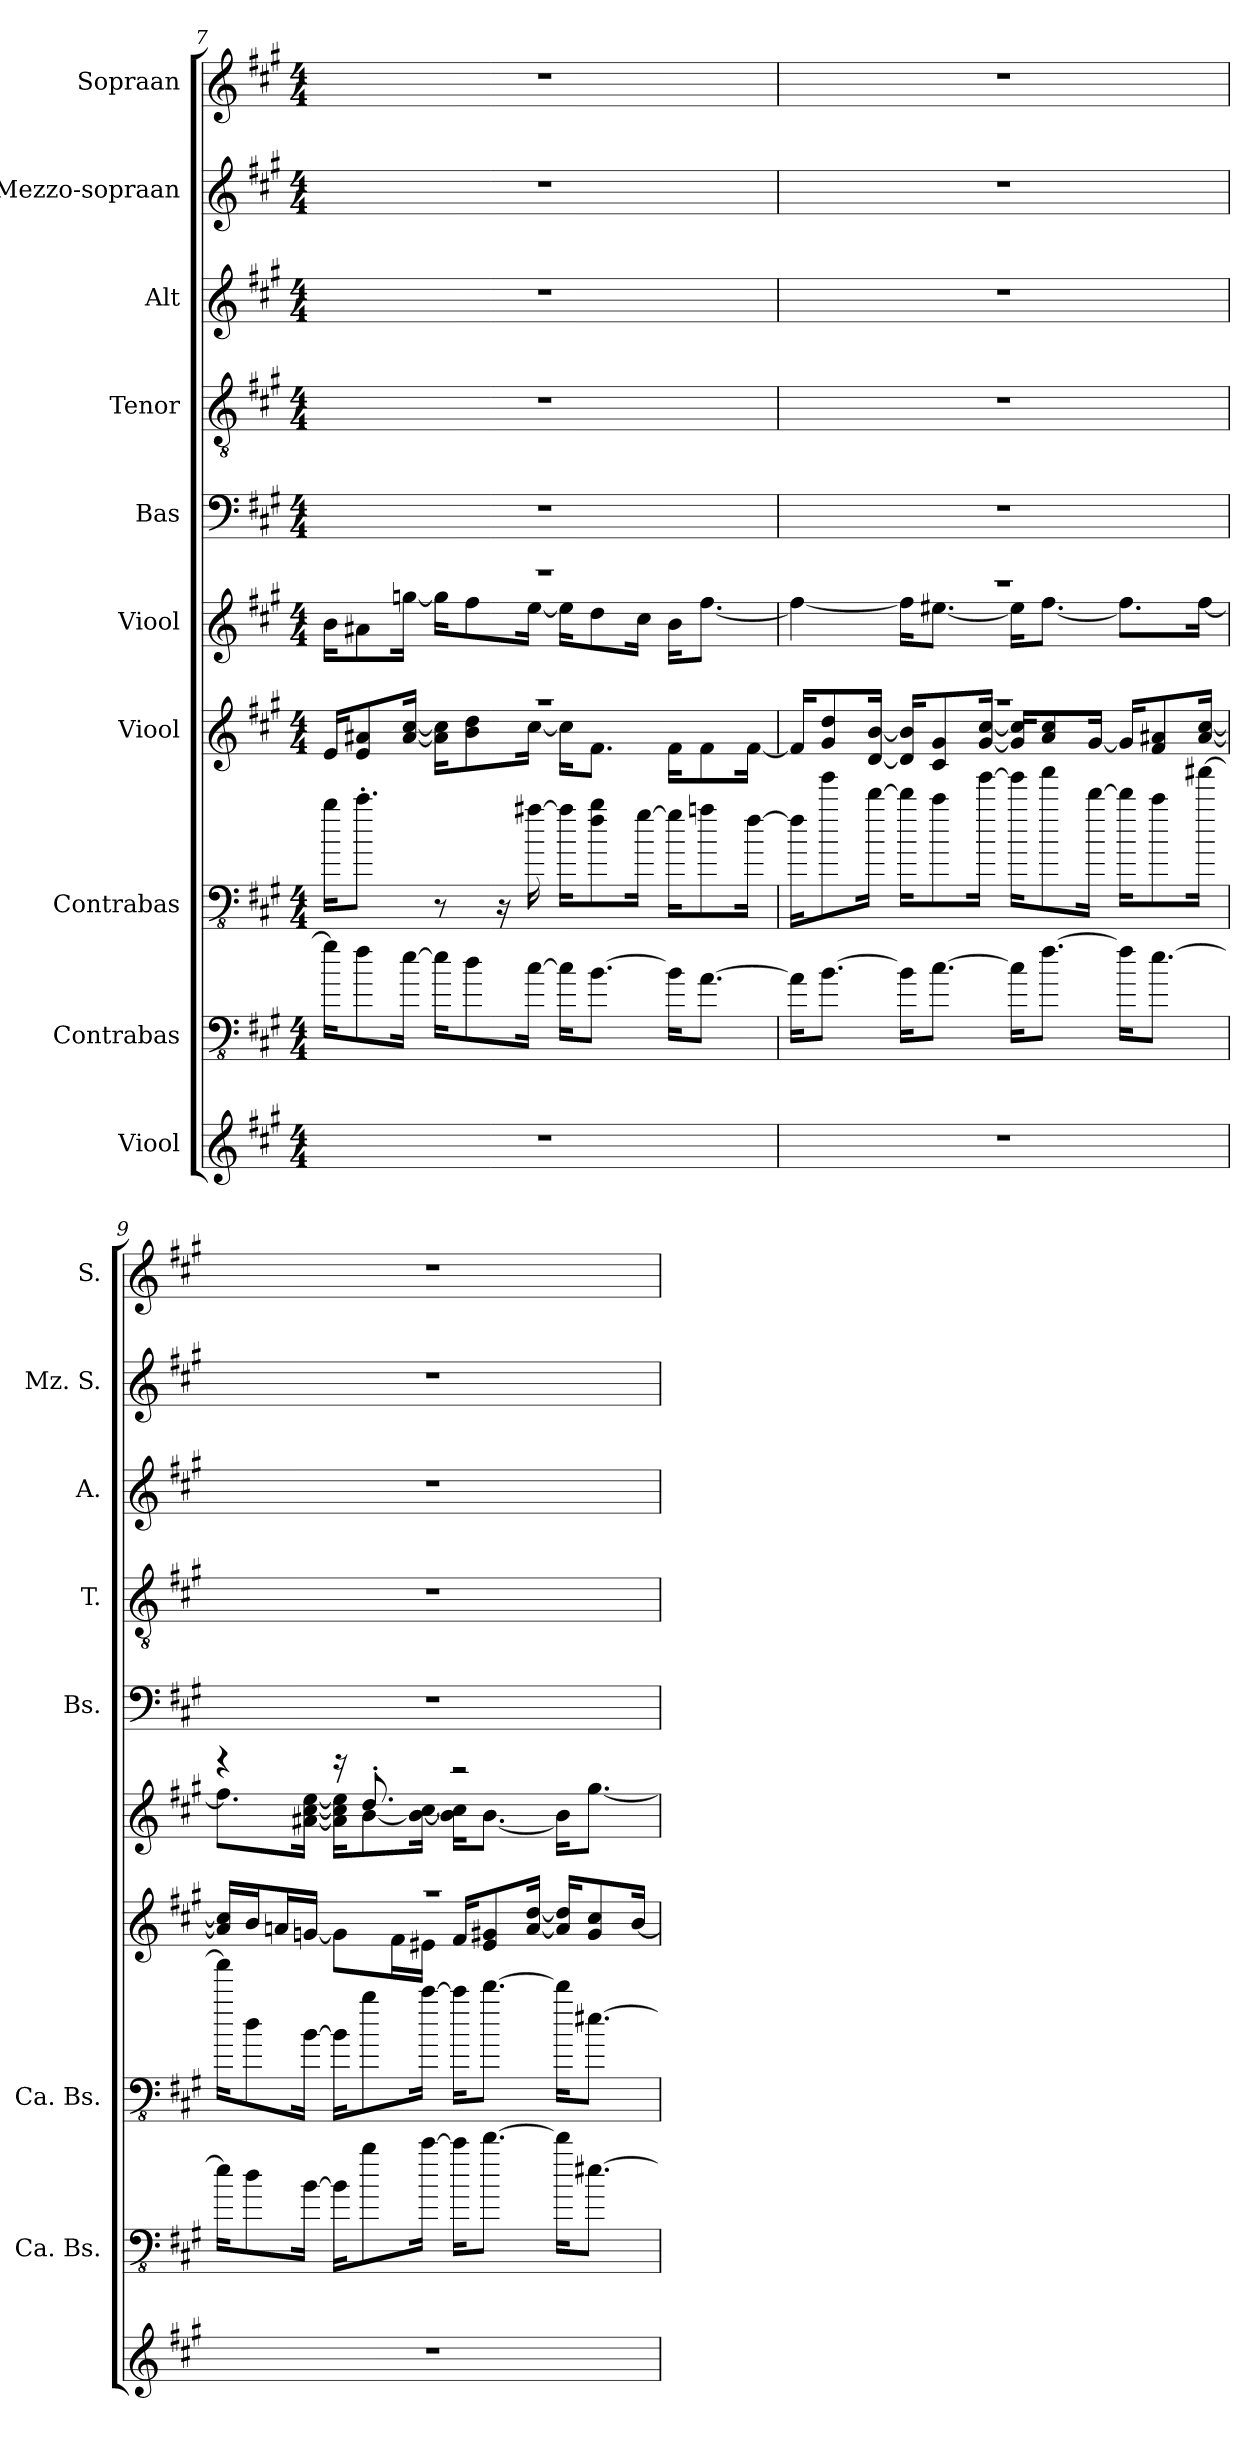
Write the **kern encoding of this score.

**kern	**kern	**kern	**kern	**kern	**kern	**kern	**kern	**kern	**kern
*part10	*part9	*part8	*part7	*part6	*part5	*part4	*part3	*part2	*part1
*staff10	*staff9	*staff8	*staff7	*staff6	*staff5	*staff4	*staff3	*staff2	*staff1
*I"Viool	*I"Contrabas	*I"Contrabas	*I"Viool	*I"Viool	*I"Bas	*I"Tenor	*I"Alt	*I"Mezzo-sopraan	*I"Sopraan
*	*I'Ca. Bs.	*I'Ca. Bs.	*	*	*I'Bs.	*I'T.	*I'A.	*I'Mz. S.	*I'S.
*clefG2	*clefFv4	*clefFv4	*clefG2	*clefG2	*clefF4	*clefGv2	*clefG2	*clefG2	*clefG2
*	*ITrd7c12	*ITrd7c12	*	*	*	*	*	*	*
*k[f#c#g#]	*k[f#c#g#]	*k[f#c#g#]	*k[f#c#g#]	*k[f#c#g#]	*k[f#c#g#]	*k[f#c#g#]	*k[f#c#g#]	*k[f#c#g#]	*k[f#c#g#]
*M4/4	*M4/4	*M4/4	*M4/4	*M4/4	*M4/4	*M4/4	*M4/4	*M4/4	*M4/4
=7	=7	=7	=7	=7	=7	=7	=7	=7	=7
*	*	*	*^	*^	*	*	*	*	*
1r	16G\KL]	16B\KL	1r	16e/KL	1r	16b\KL	1r	1r	1r	1r	1r
.	8F#\	8.c#'\J	.	8e/ 8a#X/	.	8a#X\	.	.	.	.	.
.	[16E\Jk	.	.	[16a#/ [16cc#/Jk	.	[16ggn\Jk	.	.	.	.	.
.	16E\KL]	8r	.	16a#]\ 16cc#]\KL	.	16gg\KL]	.	.	.	.	.
.	8D\	.	.	8b\ 8dd\	.	8ff#\	.	.	.	.	.
.	.	16r	.	.	.	.	.	.	.	.	.
.	[16C#\Jk	[16A#X\	.	[16cc#\Jk	.	[16ee\Jk	.	.	.	.	.
.	16C#\KL]	16A#\KL]	.	16cc#\KL]	.	16ee\KL]	.	.	.	.	.
.	[8.BB\J	8F#\ 8B\	.	8.f#\J	.	8dd\	.	.	.	.	.
.	.	[16G#\Jk	.	.	.	16cc#\Jk	.	.	.	.	.
.	16BB\KL]	16G#\KL]	.	16f#\KL	.	16b\KL	.	.	.	.	.
.	[8.AA\J	8An\	.	8f#\	.	[8.ff#\J	.	.	.	.	.
.	.	[16F#\Jk	.	[16f#\Jk	.	.	.	.	.	.	.
=8	=8	=8	=8	=8	=8	=8	=8	=8	=8	=8	=8
1r	16AA\KL]	16F#\KL]	1r	16f#/KL]	1r	4ff#\_	1r	1r	1r	1r	1r
.	[8.BB\J	8g#\	.	8g#/ 8dd/	.	.	.	.	.	.	.
.	.	[16d\Jk	.	[16d/ [16b/Jk	.	.	.	.	.	.	.
.	16BB\KL]	16d\KL]	.	16d]/ 16b]/KL	.	16ff#\KL]	.	.	.	.	.
.	[8.C#\J	8c#\	.	8c#/ 8g#/	.	[8.ee#X\J	.	.	.	.	.
.	.	[16g#\Jk	.	[16g#/ [16cc#/Jk	.	.	.	.	.	.	.
.	16C#\KL]	16g#\KL]	.	16g#]/ 16cc#]/KL	.	16ee#\KL]	.	.	.	.	.
.	[8.F#\J	8a\	.	8a/ 8cc#/	.	[8.ff#\J	.	.	.	.	.
.	.	[16d\Jk	.	[16g#/Jk	.	.	.	.	.	.	.
.	16F#\KL]	16d\KL]	.	16g#/KL]	.	8.ff#\L]	.	.	.	.	.
.	[8.E\J	8c#\	.	8f#/ 8a#X/	.	.	.	.	.	.	.
.	.	[16a#X\Jk	.	[16a#/ [16cc#/Jk	.	[16ff#\Jk	.	.	.	.	.
=9	=9	=9	=9	=9	=9	=9	=9	=9	=9	=9	=9
1r	16E\KL]	16a#\KL]	1r	16a#]/ 16cc#]/LL	4r	8.ff#\L]	1r	1r	1r	1r	1r
.	8D\	8D\	.	16b/J	.	.	.	.	.	.	.
.	.	.	.	16an/L	.	.	.	.	.	.	.
.	[16BB\Jk	[16BB\Jk	.	[16gn/JJ	.	[16a#X\ [16cc#\ [16ee\Jk	.	.	.	.	.
.	16BB\KL]	16BB\KL]	.	8g\L]	16r	16a#]\ 16cc#]\ 16ee]\KL	.	.	.	.	.
.	8B\	8B\	.	.	8.dd'/	[8b\	.	.	.	.	.
.	.	.	.	16f#\L	.	.	.	.	.	.	.
.	[16c#\Jk	[16c#\Jk	.	16e#X\JJ	.	16b_\ [16cc#\Jk	.	.	.	.	.
.	16c#\KL]	16c#\KL]	.	16f#/KL	2r	16b]\ 16cc#]\KL	.	.	.	.	.
.	[8.d\J	[8.d\J	.	8e#/ 8g#X/	.	[8.b\J	.	.	.	.	.
.	.	.	.	[16a/ [16dd/Jk	.	.	.	.	.	.	.
.	16d\KL]	16d\KL]	.	16a]/ 16dd]/KL	.	16b\KL]	.	.	.	.	.
.	[8.E#X\J	[8.E#X\J	.	8g#/ 8cc#/	.	[8.gg#\J	.	.	.	.	.
.	.	.	.	[16b/Jk	.	.	.	.	.	.	.
*	*	*	*v	*v	*	*	*	*	*	*	*
*	*	*	*	*v	*v	*	*	*	*	*
=	=	=	=	=	=	=	=	=	=
*-	*-	*-	*-	*-	*-	*-	*-	*-	*-
